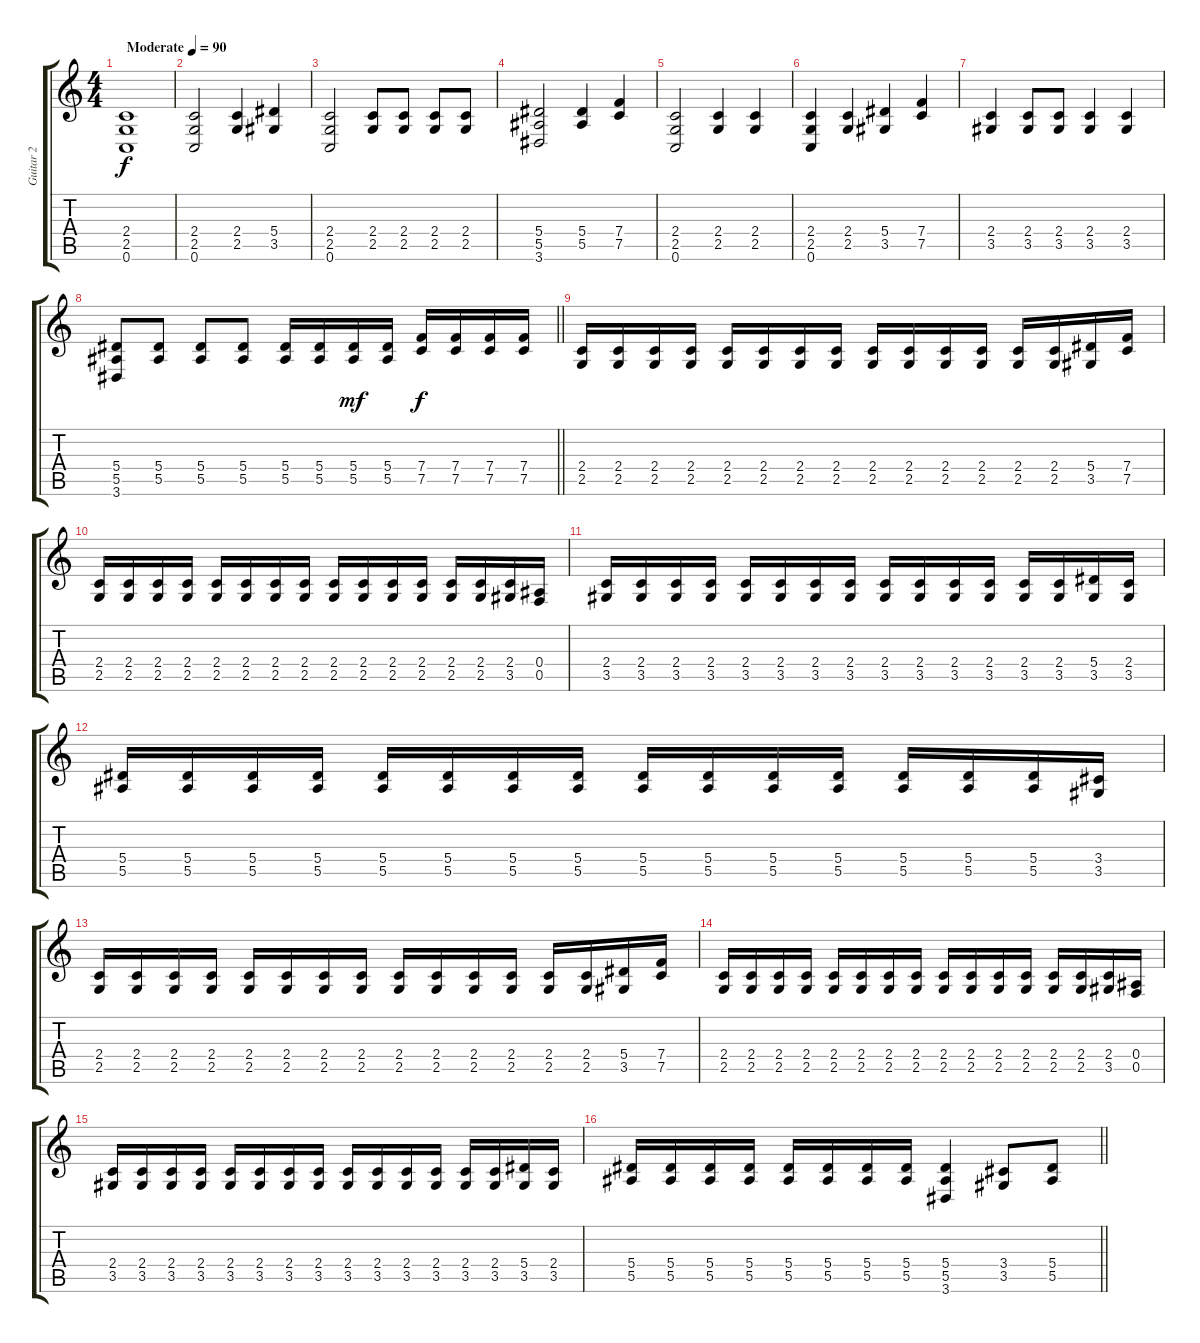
\track ("Guitar 2" "Guitar 2") {instrument distortionguitar}
\staff {score tabs}
\tuning (C4 G3 Eb3 Bb2 F2 C2) {hide}
\ts (4 4)
\tempo (90 "Moderate")
\clef g2
\ks c
(2.4 2.5 0.6).1{dy f instrument distortionguitar} |
(2.4 2.5 0.6).2 (2.4 2.5).4 (5.4 3.5).4 |
(2.4 2.5 0.6).2 (2.4 2.5).8 (2.4 2.5).8 (2.4 2.5).8 (2.4 2.5).8 |
(5.4 5.5 3.6).2 (5.4 5.5).4 (7.4 7.5).4 |
(2.4 2.5 0.6).2 (2.4 2.5).4 (2.4 2.5).4 |
(2.4 2.5 0.6).4 (2.4 2.5).4 (5.4 3.5).4 (7.4 7.5).4 |
(2.4 3.5).4 (2.4 3.5).8 (2.4 3.5).8 (2.4 3.5).4 (2.4 3.5).4 |
\barLineRight lightlight
(5.4 5.5 3.6).8 (5.4 5.5).8 (5.4 5.5).8 (5.4 5.5).8 (5.4 5.5).16 (5.4 5.5).16 (5.4 5.5).16{dy mf} (5.4 5.5).16 (7.4 7.5).16{dy f} (7.4 7.5).16 (7.4 7.5).16 (7.4 7.5).16 |
\section ("" "")
(2.4 2.5).16 (2.4 2.5).16 (2.4 2.5).16 (2.4 2.5).16 (2.4 2.5).16 (2.4 2.5).16 (2.4 2.5).16 (2.4 2.5).16 (2.4 2.5).16 (2.4 2.5).16 (2.4 2.5).16 (2.4 2.5).16 (2.4 2.5).16 (2.4 2.5).16 (5.4 3.5).16 (7.4 7.5).16 |
(2.4 2.5).16 (2.4 2.5).16 (2.4 2.5).16 (2.4 2.5).16 (2.4 2.5).16 (2.4 2.5).16 (2.4 2.5).16 (2.4 2.5).16 (2.4 2.5).16 (2.4 2.5).16 (2.4 2.5).16 (2.4 2.5).16 (2.4 2.5).16 (2.4 2.5).16 (2.4 3.5).16 (0.4 0.5).16 |
(2.4 3.5).16 (2.4 3.5).16 (2.4 3.5).16 (2.4 3.5).16 (2.4 3.5).16 (2.4 3.5).16 (2.4 3.5).16 (2.4 3.5).16 (2.4 3.5).16 (2.4 3.5).16 (2.4 3.5).16 (2.4 3.5).16 (2.4 3.5).16 (2.4 3.5).16 (5.4 3.5).16 (2.4 3.5).16 |
(5.4 5.5).16 (5.4 5.5).16 (5.4 5.5).16 (5.4 5.5).16 (5.4 5.5).16 (5.4 5.5).16 (5.4 5.5).16 (5.4 5.5).16 (5.4 5.5).16 (5.4 5.5).16 (5.4 5.5).16 (5.4 5.5).16 (5.4 5.5).16 (5.4 5.5).16 (5.4 5.5).16 (3.4 3.5).16 |
(2.4 2.5).16 (2.4 2.5).16 (2.4 2.5).16 (2.4 2.5).16 (2.4 2.5).16 (2.4 2.5).16 (2.4 2.5).16 (2.4 2.5).16 (2.4 2.5).16 (2.4 2.5).16 (2.4 2.5).16 (2.4 2.5).16 (2.4 2.5).16 (2.4 2.5).16 (5.4 3.5).16 (7.4 7.5).16 |
(2.4 2.5).16 (2.4 2.5).16 (2.4 2.5).16 (2.4 2.5).16 (2.4 2.5).16 (2.4 2.5).16 (2.4 2.5).16 (2.4 2.5).16 (2.4 2.5).16 (2.4 2.5).16 (2.4 2.5).16 (2.4 2.5).16 (2.4 2.5).16 (2.4 2.5).16 (2.4 3.5).16 (0.4 0.5).16 |
(2.4 3.5).16 (2.4 3.5).16 (2.4 3.5).16 (2.4 3.5).16 (2.4 3.5).16 (2.4 3.5).16 (2.4 3.5).16 (2.4 3.5).16 (2.4 3.5).16 (2.4 3.5).16 (2.4 3.5).16 (2.4 3.5).16 (2.4 3.5).16 (2.4 3.5).16 (5.4 3.5).16 (2.4 3.5).16 |
\barLineRight lightlight
(5.4 5.5).16 (5.4 5.5).16 (5.4 5.5).16 (5.4 5.5).16 (5.4 5.5).16 (5.4 5.5).16 (5.4 5.5).16 (5.4 5.5).16 (5.4 5.5 3.6).4 (3.4 3.5).8 (5.4 5.5).8
